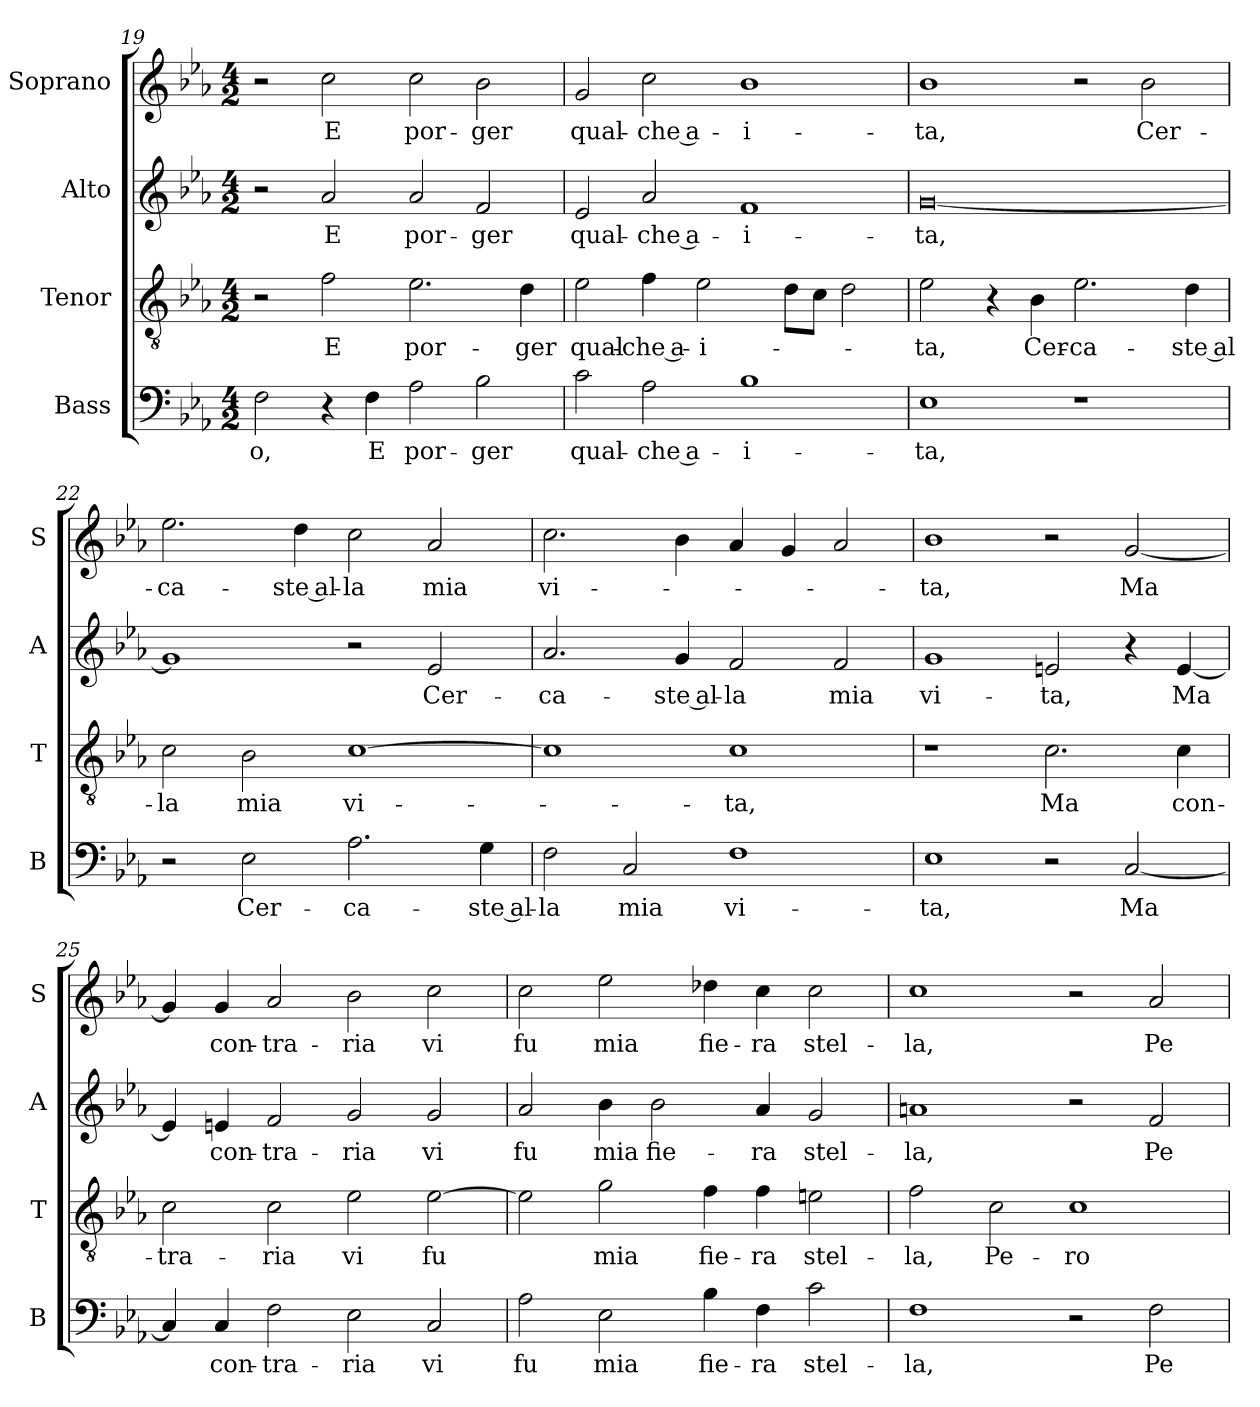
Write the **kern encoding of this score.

**kern	**text	**kern	**text	**kern	**text	**kern	**text
*part4	*part4	*part3	*part3	*part2	*part2	*part1	*part1
*staff4	*staff4	*staff3	*staff3	*staff2	*staff2	*staff1	*staff1
*I"Bass	*	*I"Tenor	*	*I"Alto	*	*I"Soprano	*
*I'B	*	*I'T	*	*I'A	*	*I'S	*
*clefF4	*	*clefGv2	*	*clefG2	*	*clefG2	*
*k[b-e-a-]	*	*k[b-e-a-]	*	*k[b-e-a-]	*	*k[b-e-a-]	*
*E-:	*	*E-:	*	*E-:	*	*E-:	*
*M4/2	*	*M4/2	*	*M4/2	*	*M4/2	*
=19	=19	=19	=19	=19	=19	=19	=19
!	!LO:LY:b	!	!	!	!	!	!
2F\	-o,	2r	.	2r	.	2r	.
!	!	!	!LO:LY:b	!	!LO:LY:b	!	!LO:LY:b
4r	.	2f\	E	2a-/	E	2cc\	E
!	!LO:LY:b	!	!	!	!	!	!
4F\	E	.	.	.	.	.	.
!	!LO:LY:b	!	!LO:LY:b	!	!LO:LY:b	!	!LO:LY:b
2A-\	por-	2.e-\	por-	2a-/	por-	2cc\	por-
!	!LO:LY:b	!	!	!	!LO:LY:b	!	!LO:LY:b
2B-\	-ger	.	.	2f/	-ger	2b-\	-ger
!	!	!	!LO:LY:b	!	!	!	!
.	.	4d\	-ger	.	.	.	.
=20	=20	=20	=20	=20	=20	=20	=20
!	!LO:LY:b	!	!LO:LY:b	!	!LO:LY:b	!	!LO:LY:b
2c\	qual-	2e-\	qual-	2e-/	qual-	2g/	qual-
!	!LO:LY:b	!	!LO:LY:b	!	!LO:LY:b	!	!LO:LY:b
2A-\	-che a-	4f\	-che a-	2a-/	-che a-	2cc\	-che a-
!	!	!	!LO:LY:b	!	!	!	!
.	.	2e-\	-i-	.	.	.	.
!	!LO:LY:b	!	!	!	!LO:LY:b	!	!LO:LY:b
1B-	-i-	.	.	1f	-i-	1b-	-i-
.	.	8d\L	.	.	.	.	.
.	.	8c\J	.	.	.	.	.
.	.	2d\	.	.	.	.	.
!!LO:PB:g=z
=21	=21	=21	=21	=21	=21	=21	=21
!	!LO:LY:b	!	!LO:LY:b	!	!LO:LY:b	!	!LO:LY:b
1E-	-ta,	2e-\	-ta,	[0g	-ta,	1b-	-ta,
.	.	4r	.	.	.	.	.
!	!	!	!LO:LY:b	!	!	!	!
.	.	4B-\	Cer-	.	.	.	.
!	!	!	!LO:LY:b	!	!	!	!
1r	.	2.e-\	-ca-	.	.	2r	.
!	!	!	!	!	!	!	!LO:LY:b
.	.	.	.	.	.	2b-\	Cer-
!	!	!	!LO:LY:b	!	!	!	!
.	.	4d\	-ste al-	.	.	.	.
=22	=22	=22	=22	=22	=22	=22	=22
!	!	!	!LO:LY:b	!	!	!	!LO:LY:b
2r	.	2c\	-la	1g]	.	2.ee-\	-ca-
!	!LO:LY:b	!	!LO:LY:b	!	!	!	!
2E-\	Cer-	2B-\	mia	.	.	.	.
!	!	!	!	!	!	!	!LO:LY:b
.	.	.	.	.	.	4dd\	-ste al-
!	!LO:LY:b	!	!LO:LY:b	!	!	!	!LO:LY:b
2.A-\	-ca-	[1c	vi-	2r	.	2cc\	-la
!	!	!	!	!	!LO:LY:b	!	!LO:LY:b
.	.	.	.	2e-/	Cer-	2a-/	mia
!	!LO:LY:b	!	!	!	!	!	!
4G\	-ste al-	.	.	.	.	.	.
=23	=23	=23	=23	=23	=23	=23	=23
!	!LO:LY:b	!	!	!	!LO:LY:b	!	!LO:LY:b
2F\	-la	1c]	.	2.a-/	-ca-	2.cc\	vi-
!	!LO:LY:b	!	!	!	!	!	!
2C/	mia	.	.	.	.	.	.
!	!	!	!	!	!LO:LY:b	!	!
.	.	.	.	4g/	-ste al-	4b-\	.
!	!LO:LY:b	!	!LO:LY:b	!	!LO:LY:b	!	!
1F	vi-	1c	-ta,	2f/	-la	4a-/	.
.	.	.	.	.	.	4g/	.
!	!	!	!	!	!LO:LY:b	!	!
.	.	.	.	2f/	mia	2a-/	.
=24	=24	=24	=24	=24	=24	=24	=24
!	!LO:LY:b	!	!	!	!LO:LY:b	!	!LO:LY:b
1E-	-ta,	1r	.	1g	vi-	1b-	-ta,
!	!	!	!LO:LY:b	!	!LO:LY:b	!	!
2r	.	2.c\	Ma	2en/	-ta,	2r	.
!	!LO:LY:b	!	!	!	!	!	!LO:LY:b
[2C/	Ma	.	.	4r	.	[2g/	Ma
!	!	!	!LO:LY:b	!	!LO:LY:b	!	!
.	.	4c\	con-	[4e/	Ma	.	.
!!LO:LB:g=z
=25	=25	=25	=25	=25	=25	=25	=25
!	!	!	!LO:LY:b	!	!	!	!
4C/]	.	2c\	-tra-	4e/]	.	4g/]	.
!	!LO:LY:b	!	!	!	!LO:LY:b	!	!LO:LY:b
4C/	con-	.	.	4en/	con-	4g/	con-
!	!LO:LY:b	!	!LO:LY:b	!	!LO:LY:b	!	!LO:LY:b
2F\	-tra-	2c\	-ria	2f/	-tra-	2a-/	-tra-
!	!LO:LY:b	!	!LO:LY:b	!	!LO:LY:b	!	!LO:LY:b
2E-\	-ria	2e-\	vi	2g/	-ria	2b-\	-ria
!	!LO:LY:b	!	!LO:LY:b	!	!LO:LY:b	!	!LO:LY:b
2C/	vi	[2e-\	fu	2g/	vi	2cc\	vi
=26	=26	=26	=26	=26	=26	=26	=26
!	!LO:LY:b	!	!	!	!LO:LY:b	!	!LO:LY:b
2A-\	fu	2e-\]	.	2a-/	fu	2cc\	fu
!	!LO:LY:b	!	!LO:LY:b	!	!LO:LY:b	!	!LO:LY:b
2E-\	mia	2g\	mia	4b-\	mia	2ee-\	mia
!	!	!	!	!	!LO:LY:b	!	!
.	.	.	.	2b-\	fie-	.	.
!	!LO:LY:b	!	!LO:LY:b	!	!	!	!LO:LY:b
4B-\	fie-	4f\	fie-	.	.	4dd-X\	fie-
!	!LO:LY:b	!	!LO:LY:b	!	!LO:LY:b	!	!LO:LY:b
4F\	-ra	4f\	-ra	4a-/	-ra	4cc\	-ra
!	!LO:LY:b	!	!LO:LY:b	!	!LO:LY:b	!	!LO:LY:b
2c\	stel-	2en\	stel-	2g/	stel-	2cc\	stel-
=27	=27	=27	=27	=27	=27	=27	=27
!	!LO:LY:b	!	!LO:LY:b	!	!LO:LY:b	!	!LO:LY:b
1F	-la,	2f\	-la,	1an	-la,	1cc	-la,
!	!	!	!LO:LY:b	!	!	!	!
.	.	2c\	Pe-	.	.	.	.
!	!	!	!LO:LY:b	!	!	!	!
2r	.	1c	-ro	2r	.	2r	.
!	!LO:LY:b	!	!	!	!LO:LY:b	!	!LO:LY:b
2F\	Pe-	.	.	2f/	Pe-	2a-/	Pe-
=	=	=	=	=	=	=	=
*-	*-	*-	*-	*-	*-	*-	*-
